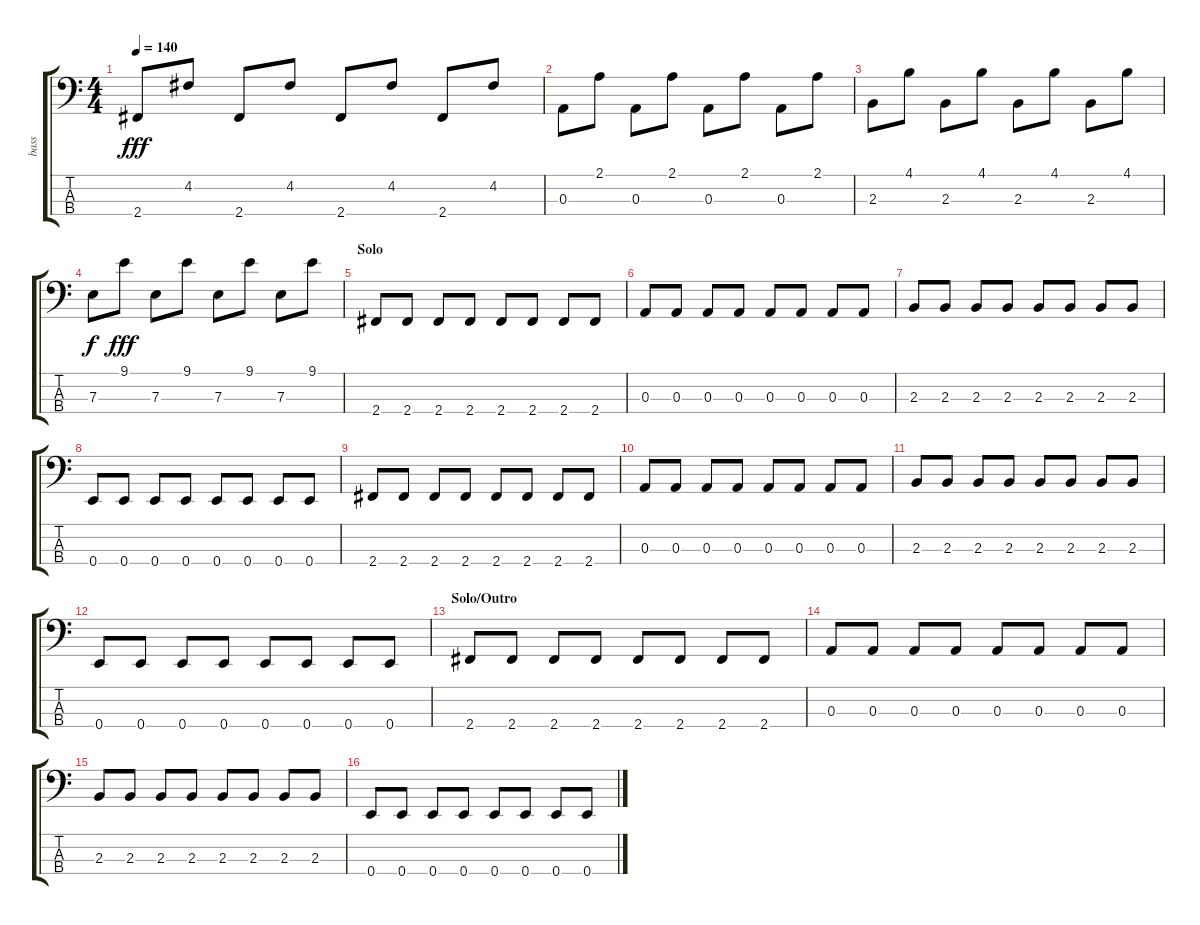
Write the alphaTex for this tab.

\track ("bass" "bass") {instrument electricbassfinger}
\staff {score tabs}
\tuning (G2 D2 A1 E1) {hide}
\ts (4 4)
\tempo 140
\clef f4
\ks c
2.4.8{dy fff} 4.2.8 2.4.8 4.2.8 2.4.8 4.2.8 2.4.8 4.2.8 |
0.3.8 2.1.8 0.3.8 2.1.8 0.3.8 2.1.8 0.3.8 2.1.8 |
2.3.8 4.1.8 2.3.8 4.1.8 2.3.8 4.1.8 2.3.8 4.1.8 |
7.3.8{dy f} 9.1.8{dy fff} 7.3.8 9.1.8 7.3.8 9.1.8 7.3.8 9.1.8 |
\section ("" "Solo")
2.4.8 2.4.8 2.4.8 2.4.8 2.4.8 2.4.8 2.4.8 2.4.8 |
0.3.8 0.3.8 0.3.8 0.3.8 0.3.8 0.3.8 0.3.8 0.3.8 |
2.3.8 2.3.8 2.3.8 2.3.8 2.3.8 2.3.8 2.3.8 2.3.8 |
0.4.8 0.4.8 0.4.8 0.4.8 0.4.8 0.4.8 0.4.8 0.4.8 |
2.4.8 2.4.8 2.4.8 2.4.8 2.4.8 2.4.8 2.4.8 2.4.8 |
0.3.8 0.3.8 0.3.8 0.3.8 0.3.8 0.3.8 0.3.8 0.3.8 |
2.3.8 2.3.8 2.3.8 2.3.8 2.3.8 2.3.8 2.3.8 2.3.8 |
0.4.8 0.4.8 0.4.8 0.4.8 0.4.8 0.4.8 0.4.8 0.4.8 |
\section ("" "Solo/Outro")
2.4.8 2.4.8 2.4.8 2.4.8 2.4.8 2.4.8 2.4.8 2.4.8 |
0.3.8 0.3.8 0.3.8 0.3.8 0.3.8 0.3.8 0.3.8 0.3.8 |
2.3.8 2.3.8 2.3.8 2.3.8 2.3.8 2.3.8 2.3.8 2.3.8 |
0.4.8 0.4.8 0.4.8 0.4.8 0.4.8 0.4.8 0.4.8 0.4.8
